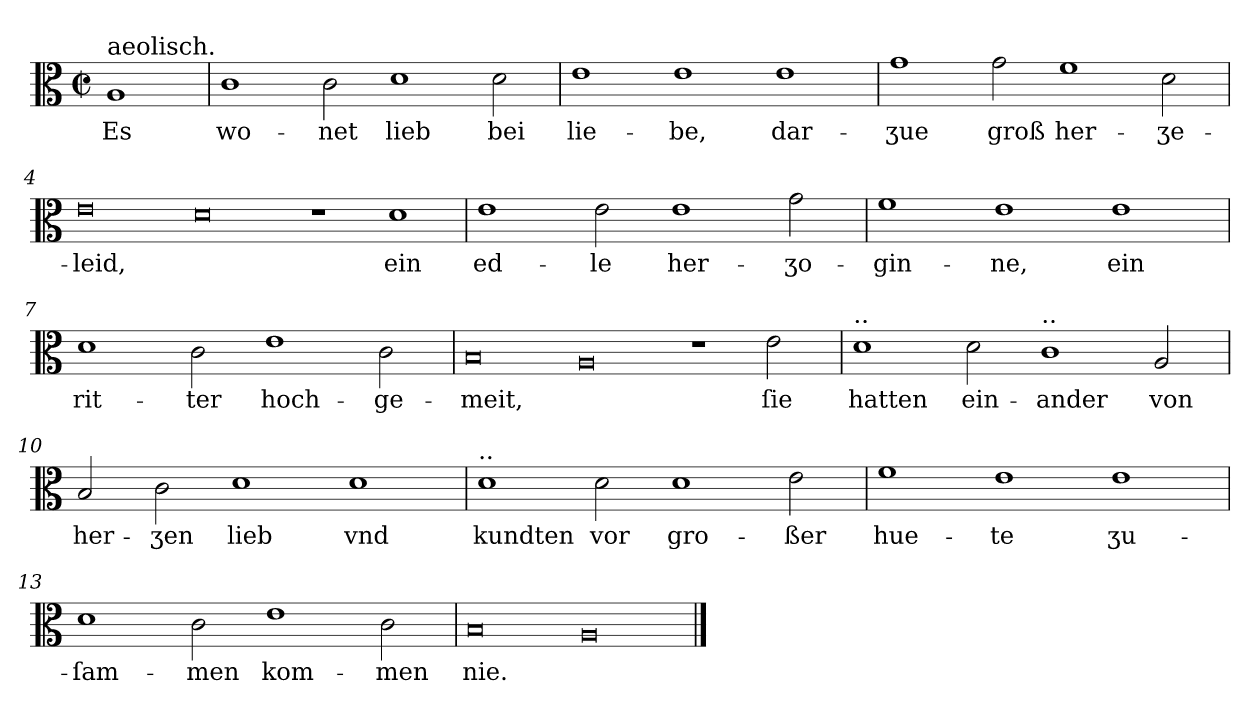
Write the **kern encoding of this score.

**kern	**text
*part1	*part1
*staff1	*staff1
*clefC3	*
*k[]	*
*A:aeo	*
*M3/1	*
*met(c|)	*
=	=
!LO:TX:a:t=aeolisch.	!
1A	Es
=1	=1
1c	wo-
2c	-net
1d	lieb
2d	bei
=2	=2
1e	lie-
1e	-be,
1e	dar-
=3	=3
1g	-ʒue
2g	groß
1f	her-
2d	-ʒe-
=4	=4
!LO:N:vis=0	!
1e	-leid,
!LO:N:vis=0	!
1d	.
!LO:N:vis=1	!
2r	.
!LO:N:vis=1	!
2d	ein
=5	=5
1e	ed-
2e	-le
1e	her-
2g	-ʒo-
=6	=6
1f	-gin-
1e	-ne,
1e	ein
=7	=7
1d	rit-
2c	-ter
1e	hoch-
2c	-ge-
=8	=8
!LO:N:vis=0	!
1B	-meit,
!LO:N:vis=0	!
1A	.
!LO:N:vis=1	!
2r	.
2e	ſie
=9	=9
!LO:TX:a:t=..	!
1d	hatten
2d	ein-
!LO:TX:a:t=..	!
1c	-ander
2A	von
=10	=10
2B	her-
2c	-ʒen
1d	lieb
1d	vnd
=11	=11
!LO:TX:a:t=..	!
1d	kundten
2d	vor
1d	gro-
2e	-ßer
=12	=12
1f	hue-
1e	-te
1e	ʒu-
=13	=13
1d	-ſam-
2c	-men
1e	kom-
2c	-men
=14	=14
!LO:N:vis=0	!
1B	nie.
!LO:N:vis=0	!
1A	.
==	==
*-	*-
